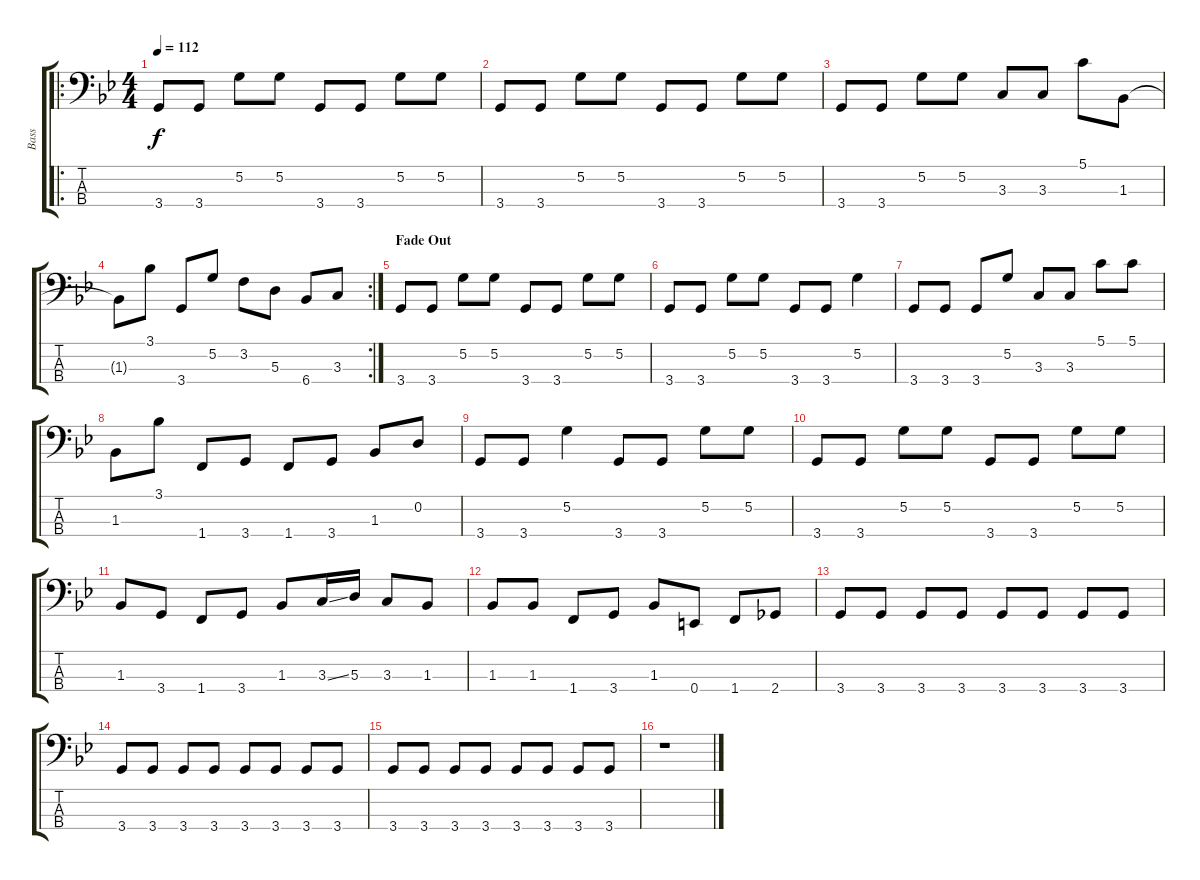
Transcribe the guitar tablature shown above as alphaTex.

\track ("Bass" "Bass") {instrument electricbasspick}
\staff {score tabs}
\tuning (G2 D2 A1 E1) {hide}
\ro
\ts (4 4)
\tempo 112
\clef f4
\ks bb
3.4.8{dy f} 3.4.8 5.2.8 5.2.8 3.4.8 3.4.8 5.2.8 5.2.8 |
3.4.8 3.4.8 5.2.8 5.2.8 3.4.8 3.4.8 5.2.8 5.2.8 |
3.4.8 3.4.8 5.2.8 5.2.8 3.3.8 3.3.8 5.1.8 1.3.8 |
\rc 2
1.3{t}.8 3.1.8 3.4.8 5.2.8 3.2.8 5.3.8 6.4.8 3.3.8 |
\section ("" "Fade Out")
3.4.8 3.4.8 5.2.8 5.2.8 3.4.8 3.4.8 5.2.8 5.2.8 |
3.4.8 3.4.8 5.2.8 5.2.8 3.4.8 3.4.8 5.2.4 |
3.4.8 3.4.8 3.4.8 5.2.8 3.3.8 3.3.8 5.1.8 5.1.8 |
1.3.8 3.1.8 1.4.8 3.4.8 1.4.8 3.4.8 1.3.8 0.2.8 |
3.4.8 3.4.8 5.2.4 3.4.8 3.4.8 5.2.8 5.2.8 |
3.4.8 3.4.8 5.2.8 5.2.8 3.4.8 3.4.8 5.2.8 5.2.8 |
1.3.8 3.4.8 1.4.8 3.4.8 1.3.8 3.3{ss}.16 5.3.16 3.3.8 1.3.8 |
1.3.8 1.3.8 1.4.8 3.4.8 1.3.8 0.4.8 1.4.8 2.4.8 |
3.4.8 3.4.8 3.4.8 3.4.8 3.4.8 3.4.8 3.4.8 3.4.8 |
3.4.8 3.4.8 3.4.8 3.4.8 3.4.8 3.4.8 3.4.8 3.4.8 |
3.4.8 3.4.8 3.4.8 3.4.8 3.4.8 3.4.8 3.4.8 3.4.8 |
r.1
